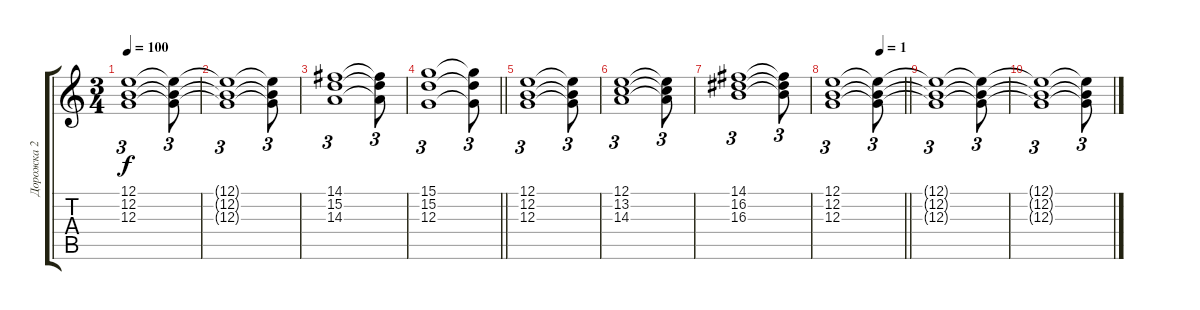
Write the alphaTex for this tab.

\track ("Дорожка 2" "Дорожка 2") {instrument stringensemble1}
\staff {score tabs}
\tuning (E4 B3 G3 D3 A2 E2) {hide}
\ts (3 4)
\tempo 100
\clef g2
\ks c
(12.1{t} 12.2{t} 12.3{t}).1{tu (3 2) dy f} (12.1{t} 12.2{t} 12.3{t}).8{tu (3 2)} |
(12.1{t} 12.2{t} 12.3{t}).1{tu (3 2)} (12.1{t} 12.2{t} 12.3{t}).8{tu (3 2)} |
(14.1 15.2 14.3).1{tu (3 2)} (14.1{t} 15.2{t} 14.3{t}).8{tu (3 2)} |
\barLineRight lightlight
(15.1 15.2 12.3).1{tu (3 2)} (15.1{t} 15.2{t} 12.3{t}).8{tu (3 2)} |
(12.1 12.2 12.3).1{tu (3 2)} (12.1{t} 12.2{t} 12.3{t}).8{tu (3 2)} |
(12.1 13.2 14.3).1{tu (3 2)} (12.1{t} 13.2{t} 14.3{t}).8{tu (3 2)} |
(14.1 16.2 16.3).1{tu (3 2)} (14.1{t} 16.2{t} 16.3{t}).8{tu (3 2)} |
\tempo (1 0.6666666666666666)
\barLineRight lightlight
(12.1 12.2 12.3).1{tu (3 2)} (12.1{t} 12.2{t} 12.3{t}).8{tu (3 2)} |
(12.1{t} 12.2{t} 12.3{t}).1{tu (3 2)} (12.1{t} 12.2{t} 12.3{t}).8{tu (3 2)} |
(12.1{t} 12.2{t} 12.3{t}).1{tu (3 2) volume 0} (12.1{t} 12.2{t} 12.3{t}).8{tu (3 2)}
